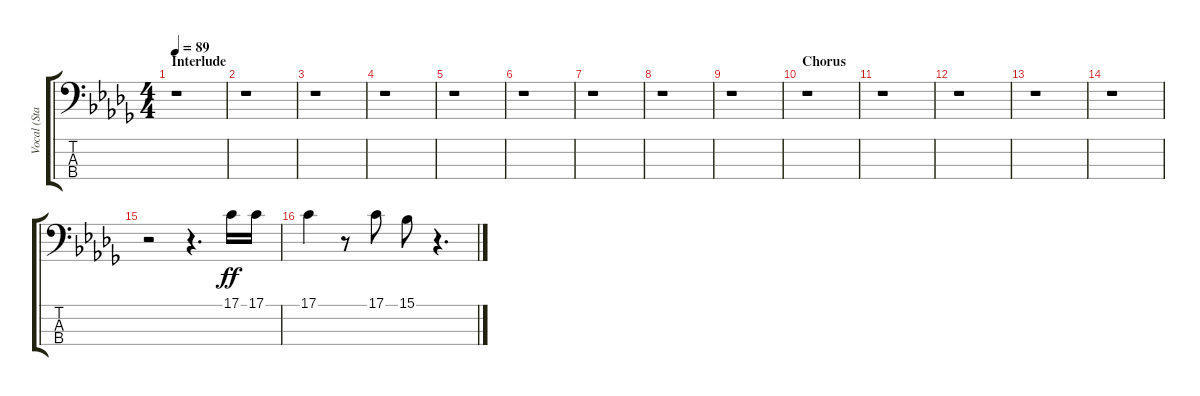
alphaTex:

\track ("Vocal (Staff 2)" "Vocal (Sta") {instrument lead3calliope}
\staff {score tabs}
\tuning (G2 D2 A1 E1) {hide}
\ts (4 4)
\section ("" "Interlude")
\tempo 89
\clef f4
\ks bbminor
r.1{dy ff} |
r.1 |
r.1 |
r.1 |
r.1 |
r.1 |
r.1 |
r.1 |
r.1 |
\section ("" "Chorus")
r.1 |
r.1 |
r.1 |
r.1 |
r.1 |
r.2 r.4{d} 17.1.16 17.1.16 |
17.1.4 r.8 17.1.8 15.1.8 r.4{d}
